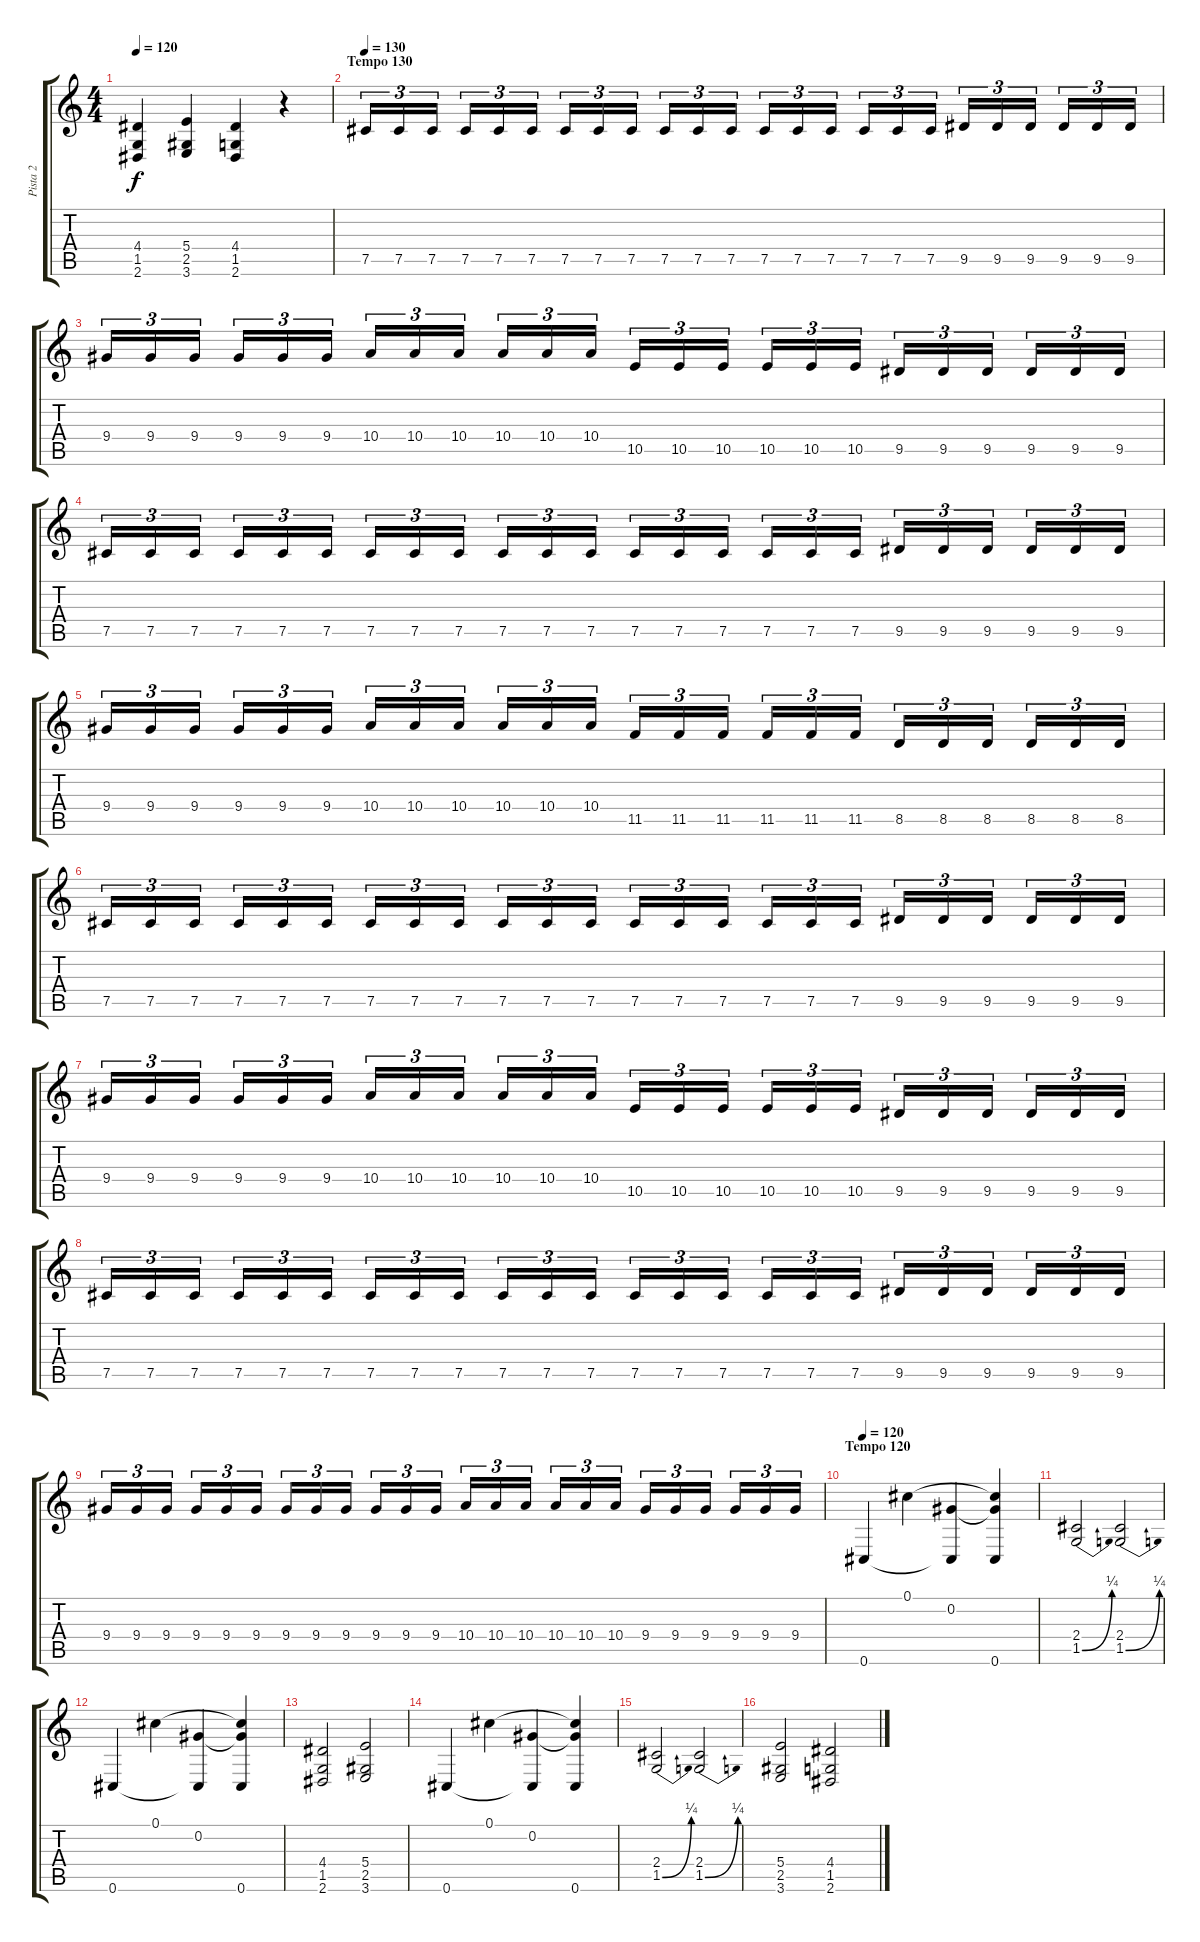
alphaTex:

\track ("Pista 2" "Pista 2") {instrument distortionguitar}
\staff {score tabs}
\tuning (Db4 Ab3 E3 B2 Gb2 Db2) {hide}
\ts (4 4)
\tempo 120
\clef g2
\ks c
(4.4 1.5 2.6).4{dy f} (5.4 2.5 3.6).4 (4.4 1.5 2.6).4 r.4 |
\section ("" "Tempo 130")
\tempo 130
7.5.16{tu (3 2)} 7.5.16{tu (3 2)} 7.5.16{tu (3 2)} 7.5.16{tu (3 2)} 7.5.16{tu (3 2)} 7.5.16{tu (3 2)} 7.5.16{tu (3 2)} 7.5.16{tu (3 2)} 7.5.16{tu (3 2)} 7.5.16{tu (3 2)} 7.5.16{tu (3 2)} 7.5.16{tu (3 2)} 7.5.16{tu (3 2)} 7.5.16{tu (3 2)} 7.5.16{tu (3 2)} 7.5.16{tu (3 2)} 7.5.16{tu (3 2)} 7.5.16{tu (3 2)} 9.5.16{tu (3 2)} 9.5.16{tu (3 2)} 9.5.16{tu (3 2)} 9.5.16{tu (3 2)} 9.5.16{tu (3 2)} 9.5.16{tu (3 2)} |
9.4.16{tu (3 2)} 9.4.16{tu (3 2)} 9.4.16{tu (3 2)} 9.4.16{tu (3 2)} 9.4.16{tu (3 2)} 9.4.16{tu (3 2)} 10.4.16{tu (3 2)} 10.4.16{tu (3 2)} 10.4.16{tu (3 2)} 10.4.16{tu (3 2)} 10.4.16{tu (3 2)} 10.4.16{tu (3 2)} 10.5.16{tu (3 2)} 10.5.16{tu (3 2)} 10.5.16{tu (3 2)} 10.5.16{tu (3 2)} 10.5.16{tu (3 2)} 10.5.16{tu (3 2)} 9.5.16{tu (3 2)} 9.5.16{tu (3 2)} 9.5.16{tu (3 2)} 9.5.16{tu (3 2)} 9.5.16{tu (3 2)} 9.5.16{tu (3 2)} |
7.5.16{tu (3 2)} 7.5.16{tu (3 2)} 7.5.16{tu (3 2)} 7.5.16{tu (3 2)} 7.5.16{tu (3 2)} 7.5.16{tu (3 2)} 7.5.16{tu (3 2)} 7.5.16{tu (3 2)} 7.5.16{tu (3 2)} 7.5.16{tu (3 2)} 7.5.16{tu (3 2)} 7.5.16{tu (3 2)} 7.5.16{tu (3 2)} 7.5.16{tu (3 2)} 7.5.16{tu (3 2)} 7.5.16{tu (3 2)} 7.5.16{tu (3 2)} 7.5.16{tu (3 2)} 9.5.16{tu (3 2)} 9.5.16{tu (3 2)} 9.5.16{tu (3 2)} 9.5.16{tu (3 2)} 9.5.16{tu (3 2)} 9.5.16{tu (3 2)} |
9.4.16{tu (3 2)} 9.4.16{tu (3 2)} 9.4.16{tu (3 2)} 9.4.16{tu (3 2)} 9.4.16{tu (3 2)} 9.4.16{tu (3 2)} 10.4.16{tu (3 2)} 10.4.16{tu (3 2)} 10.4.16{tu (3 2)} 10.4.16{tu (3 2)} 10.4.16{tu (3 2)} 10.4.16{tu (3 2)} 11.5.16{tu (3 2)} 11.5.16{tu (3 2)} 11.5.16{tu (3 2)} 11.5.16{tu (3 2)} 11.5.16{tu (3 2)} 11.5.16{tu (3 2)} 8.5.16{tu (3 2)} 8.5.16{tu (3 2)} 8.5.16{tu (3 2)} 8.5.16{tu (3 2)} 8.5.16{tu (3 2)} 8.5.16{tu (3 2)} |
7.5.16{tu (3 2)} 7.5.16{tu (3 2)} 7.5.16{tu (3 2)} 7.5.16{tu (3 2)} 7.5.16{tu (3 2)} 7.5.16{tu (3 2)} 7.5.16{tu (3 2)} 7.5.16{tu (3 2)} 7.5.16{tu (3 2)} 7.5.16{tu (3 2)} 7.5.16{tu (3 2)} 7.5.16{tu (3 2)} 7.5.16{tu (3 2)} 7.5.16{tu (3 2)} 7.5.16{tu (3 2)} 7.5.16{tu (3 2)} 7.5.16{tu (3 2)} 7.5.16{tu (3 2)} 9.5.16{tu (3 2)} 9.5.16{tu (3 2)} 9.5.16{tu (3 2)} 9.5.16{tu (3 2)} 9.5.16{tu (3 2)} 9.5.16{tu (3 2)} |
9.4.16{tu (3 2)} 9.4.16{tu (3 2)} 9.4.16{tu (3 2)} 9.4.16{tu (3 2)} 9.4.16{tu (3 2)} 9.4.16{tu (3 2)} 10.4.16{tu (3 2)} 10.4.16{tu (3 2)} 10.4.16{tu (3 2)} 10.4.16{tu (3 2)} 10.4.16{tu (3 2)} 10.4.16{tu (3 2)} 10.5.16{tu (3 2)} 10.5.16{tu (3 2)} 10.5.16{tu (3 2)} 10.5.16{tu (3 2)} 10.5.16{tu (3 2)} 10.5.16{tu (3 2)} 9.5.16{tu (3 2)} 9.5.16{tu (3 2)} 9.5.16{tu (3 2)} 9.5.16{tu (3 2)} 9.5.16{tu (3 2)} 9.5.16{tu (3 2)} |
7.5.16{tu (3 2)} 7.5.16{tu (3 2)} 7.5.16{tu (3 2)} 7.5.16{tu (3 2)} 7.5.16{tu (3 2)} 7.5.16{tu (3 2)} 7.5.16{tu (3 2)} 7.5.16{tu (3 2)} 7.5.16{tu (3 2)} 7.5.16{tu (3 2)} 7.5.16{tu (3 2)} 7.5.16{tu (3 2)} 7.5.16{tu (3 2)} 7.5.16{tu (3 2)} 7.5.16{tu (3 2)} 7.5.16{tu (3 2)} 7.5.16{tu (3 2)} 7.5.16{tu (3 2)} 9.5.16{tu (3 2)} 9.5.16{tu (3 2)} 9.5.16{tu (3 2)} 9.5.16{tu (3 2)} 9.5.16{tu (3 2)} 9.5.16{tu (3 2)} |
9.4.16{tu (3 2)} 9.4.16{tu (3 2)} 9.4.16{tu (3 2)} 9.4.16{tu (3 2)} 9.4.16{tu (3 2)} 9.4.16{tu (3 2)} 9.4.16{tu (3 2)} 9.4.16{tu (3 2)} 9.4.16{tu (3 2)} 9.4.16{tu (3 2)} 9.4.16{tu (3 2)} 9.4.16{tu (3 2)} 10.4.16{tu (3 2)} 10.4.16{tu (3 2)} 10.4.16{tu (3 2)} 10.4.16{tu (3 2)} 10.4.16{tu (3 2)} 10.4.16{tu (3 2)} 9.4.16{tu (3 2)} 9.4.16{tu (3 2)} 9.4.16{tu (3 2)} 9.4.16{tu (3 2)} 9.4.16{tu (3 2)} 9.4.16{tu (3 2)} |
\section ("" "Tempo 120")
\tempo 120
0.6.4 0.1.4 (0.2 0.6{t}).4 (0.1{t} 0.2{t} 0.6).4 |
(2.4 1.5{be (bend 0 0 60 1)}).2 (2.4 1.5{be (bend 0 0 60 1)}).2 |
0.6.4 0.1.4 (0.2 0.6{t}).4 (0.1{t} 0.2{t} 0.6).4 |
(4.4 1.5 2.6).2 (5.4 2.5 3.6).2 |
0.6.4 0.1.4 (0.2 0.6{t}).4 (0.1{t} 0.2{t} 0.6).4 |
(2.4 1.5{be (bend 0 0 60 1)}).2 (2.4 1.5{be (bend 0 0 60 1)}).2 |
(5.4 2.5 3.6).2 (4.4 1.5 2.6).2
